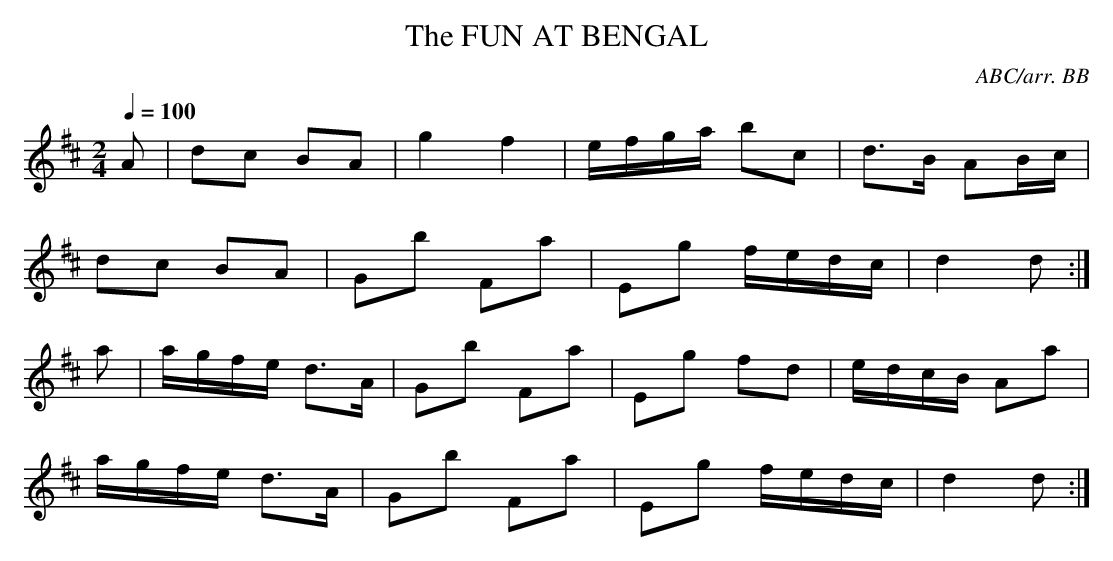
X:1
T:FUN AT BENGAL, The
C:ABC/arr. BB
L:1/8
M:2/4
Q:1/4=100
K:D
A|dc BA|g2 f2|e/f/g/a/ bc|d>B AB/c/|
dc BA|Gb Fa|Eg f/e/d/c/|d2 d :|
a|a/g/f/e/ d>A|Gb Fa|Eg fd|e/d/c/B/ Aa|
a/g/f/e/ d>A|Gb Fa|Eg f/e/d/c/|d2 d :|
